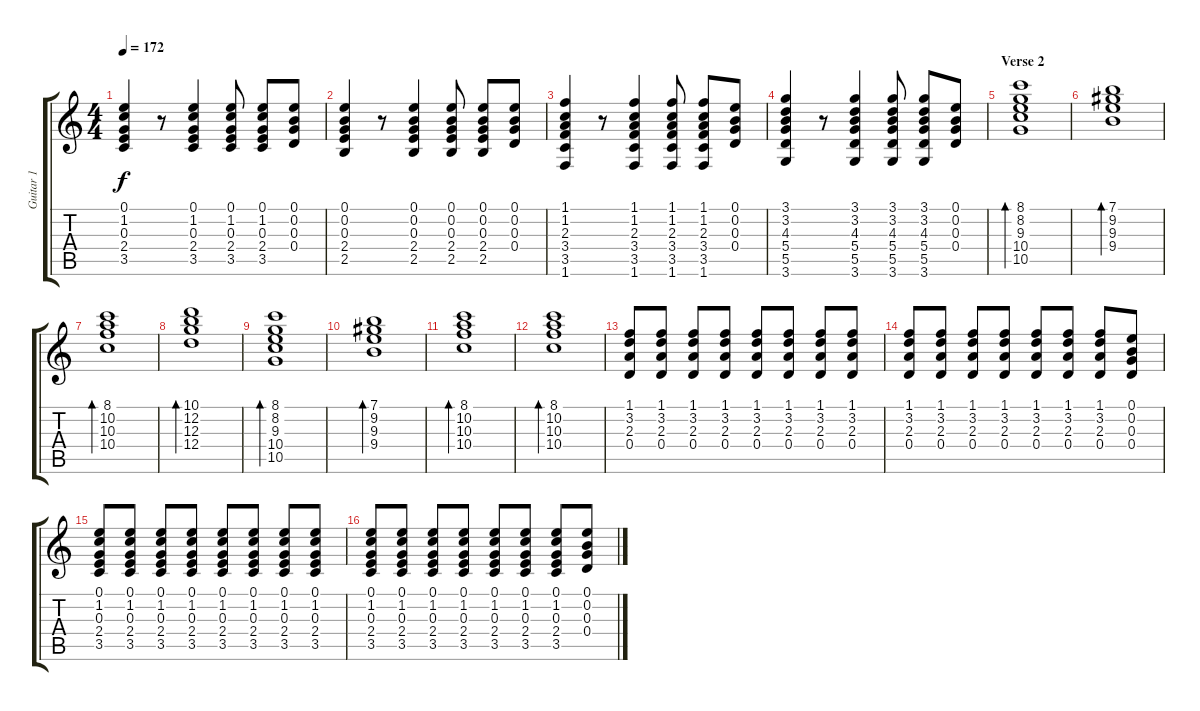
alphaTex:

\track ("Guitar 1" "Guitar 1") {instrument distortionguitar}
\staff {score tabs}
\tuning (E4 B3 G3 D3 A2 E2) {hide}
\ts (4 4)
\tempo 172
\clef g2
\ks c
(0.1 1.2 0.3 2.4 3.5).4{dy f} r.8 (0.1 1.2 0.3 2.4 3.5).4 (0.1 1.2 0.3 2.4 3.5).8 (0.1 1.2 0.3 2.4 3.5).8 (0.1 0.2 0.3 0.4).8 |
(0.1 0.2 0.3 2.4 2.5).4 r.8 (0.1 0.2 0.3 2.4 2.5).4 (0.1 0.2 0.3 2.4 2.5).8 (0.1 0.2 0.3 2.4 2.5).8 (0.1 0.2 0.3 0.4).8 |
(1.1 1.2 2.3 3.4 3.5 1.6).4 r.8 (1.1 1.2 2.3 3.4 3.5 1.6).4 (1.1 1.2 2.3 3.4 3.5 1.6).8 (1.1 1.2 2.3 3.4 3.5 1.6).8 (0.1 0.2 0.3 0.4).8 |
(3.1 3.2 4.3 5.4 5.5 3.6).4 r.8 (3.1 3.2 4.3 5.4 5.5 3.6).4 (3.1 3.2 4.3 5.4 5.5 3.6).8 (3.1 3.2 4.3 5.4 5.5 3.6).8 (0.1 0.2 0.3 0.4).8 |
\section ("" "Verse 2")
(8.1 8.2 9.3 10.4 10.5).1{bd 240 volume 13 instrument electricguitarclean} |
(7.1 9.2 9.3 9.4).1{bd 120} |
(8.1 10.2 10.3 10.4).1{bd 120} |
(10.1 12.2 12.3 12.4).1{bd 240} |
(8.1 8.2 9.3 10.4 10.5).1{bd 240} |
(7.1 9.2 9.3 9.4).1{bd 120} |
(8.1 10.2 10.3 10.4).1{bd 120} |
(8.1 10.2 10.3 10.4).1{bd 120} |
(1.1 3.2 2.3 0.4).8{volume 8 instrument distortionguitar} (1.1 3.2 2.3 0.4).8 (1.1 3.2 2.3 0.4).8 (1.1 3.2 2.3 0.4).8 (1.1 3.2 2.3 0.4).8 (1.1 3.2 2.3 0.4).8 (1.1 3.2 2.3 0.4).8 (1.1 3.2 2.3 0.4).8 |
(1.1 3.2 2.3 0.4).8 (1.1 3.2 2.3 0.4).8 (1.1 3.2 2.3 0.4).8 (1.1 3.2 2.3 0.4).8 (1.1 3.2 2.3 0.4).8 (1.1 3.2 2.3 0.4).8 (1.1 3.2 2.3 0.4).8 (0.1 0.2 0.3 0.4).8 |
(0.1 1.2 0.3 2.4 3.5).8 (0.1 1.2 0.3 2.4 3.5).8 (0.1 1.2 0.3 2.4 3.5).8 (0.1 1.2 0.3 2.4 3.5).8 (0.1 1.2 0.3 2.4 3.5).8 (0.1 1.2 0.3 2.4 3.5).8 (0.1 1.2 0.3 2.4 3.5).8 (0.1 1.2 0.3 2.4 3.5).8 |
(0.1 1.2 0.3 2.4 3.5).8 (0.1 1.2 0.3 2.4 3.5).8 (0.1 1.2 0.3 2.4 3.5).8 (0.1 1.2 0.3 2.4 3.5).8 (0.1 1.2 0.3 2.4 3.5).8 (0.1 1.2 0.3 2.4 3.5).8 (0.1 1.2 0.3 2.4 3.5).8 (0.1 0.2 0.3 0.4).8
